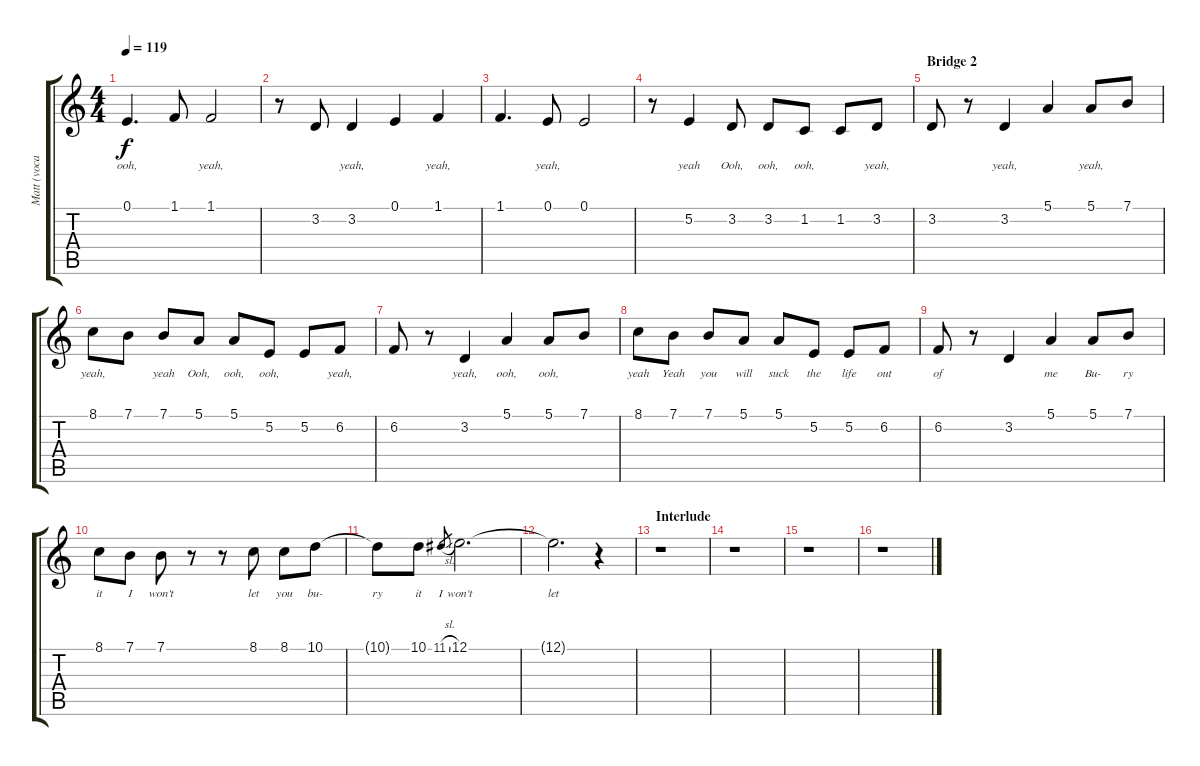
\track ("Matt (vocals)" "Matt (voca") {instrument ocarina}
\staff {score tabs}
\tuning (E4 B3 G3 D3 A2 E2) {hide}
\ts (4 4)
\tempo 119
\clef g2
\ks c
0.1.4{d lyrics (0 "ooh,") lyrics (1 "") lyrics (2 "") lyrics (3 "") lyrics (4 "") dy f} 1.1.8{lyrics (0 "") lyrics (1 "") lyrics (2 "") lyrics (3 "") lyrics (4 "")} 1.1.2{lyrics (0 "yeah,") lyrics (1 "") lyrics (2 "") lyrics (3 "") lyrics (4 "")} |
r.8 3.2.8{lyrics (0 "") lyrics (1 "") lyrics (2 "") lyrics (3 "") lyrics (4 "")} 3.2.4{lyrics (0 "yeah,") lyrics (1 "") lyrics (2 "") lyrics (3 "") lyrics (4 "")} 0.1.4{lyrics (0 "") lyrics (1 "") lyrics (2 "") lyrics (3 "") lyrics (4 "")} 1.1.4{lyrics (0 "yeah,") lyrics (1 "") lyrics (2 "") lyrics (3 "") lyrics (4 "")} |
1.1.4{d lyrics (0 "") lyrics (1 "") lyrics (2 "") lyrics (3 "") lyrics (4 "")} 0.1.8{lyrics (0 "yeah,") lyrics (1 "") lyrics (2 "") lyrics (3 "") lyrics (4 "")} 0.1.2{lyrics (0 "") lyrics (1 "") lyrics (2 "") lyrics (3 "") lyrics (4 "")} |
r.8 5.2.4{lyrics (0 "yeah") lyrics (1 "") lyrics (2 "") lyrics (3 "") lyrics (4 "")} 3.2.8{lyrics (0 "Ooh,") lyrics (1 "") lyrics (2 "") lyrics (3 "") lyrics (4 "")} 3.2.8{lyrics (0 "ooh,") lyrics (1 "") lyrics (2 "") lyrics (3 "") lyrics (4 "")} 1.2.8{lyrics (0 "ooh,") lyrics (1 "") lyrics (2 "") lyrics (3 "") lyrics (4 "")} 1.2.8{lyrics (0 "") lyrics (1 "") lyrics (2 "") lyrics (3 "") lyrics (4 "")} 3.2.8{lyrics (0 "yeah,") lyrics (1 "") lyrics (2 "") lyrics (3 "") lyrics (4 "")} |
\section ("" "Bridge 2")
3.2.8{lyrics (0 "") lyrics (1 "") lyrics (2 "") lyrics (3 "") lyrics (4 "")} r.8 3.2.4{lyrics (0 "yeah,") lyrics (1 "") lyrics (2 "") lyrics (3 "") lyrics (4 "")} 5.1.4{lyrics (0 "") lyrics (1 "") lyrics (2 "") lyrics (3 "") lyrics (4 "")} 5.1.8{lyrics (0 "yeah,") lyrics (1 "") lyrics (2 "") lyrics (3 "") lyrics (4 "")} 7.1.8{lyrics (0 "") lyrics (1 "") lyrics (2 "") lyrics (3 "") lyrics (4 "")} |
8.1.8{lyrics (0 "yeah,") lyrics (1 "") lyrics (2 "") lyrics (3 "") lyrics (4 "")} 7.1.8{lyrics (0 "") lyrics (1 "") lyrics (2 "") lyrics (3 "") lyrics (4 "")} 7.1.8{lyrics (0 "yeah") lyrics (1 "") lyrics (2 "") lyrics (3 "") lyrics (4 "")} 5.1.8{lyrics (0 "Ooh,") lyrics (1 "") lyrics (2 "") lyrics (3 "") lyrics (4 "")} 5.1.8{lyrics (0 "ooh,") lyrics (1 "") lyrics (2 "") lyrics (3 "") lyrics (4 "")} 5.2.8{lyrics (0 "ooh,") lyrics (1 "") lyrics (2 "") lyrics (3 "") lyrics (4 "")} 5.2.8{lyrics (0 "") lyrics (1 "") lyrics (2 "") lyrics (3 "") lyrics (4 "")} 6.2.8{lyrics (0 "yeah,") lyrics (1 "") lyrics (2 "") lyrics (3 "") lyrics (4 "")} |
6.2.8{lyrics (0 "") lyrics (1 "") lyrics (2 "") lyrics (3 "") lyrics (4 "")} r.8 3.2.4{lyrics (0 "yeah,") lyrics (1 "") lyrics (2 "") lyrics (3 "") lyrics (4 "")} 5.1.4{lyrics (0 "ooh,") lyrics (1 "") lyrics (2 "") lyrics (3 "") lyrics (4 "")} 5.1.8{lyrics (0 "ooh,") lyrics (1 "") lyrics (2 "") lyrics (3 "") lyrics (4 "")} 7.1.8{lyrics (0 "") lyrics (1 "") lyrics (2 "") lyrics (3 "") lyrics (4 "")} |
8.1.8{lyrics (0 "yeah") lyrics (1 "") lyrics (2 "") lyrics (3 "") lyrics (4 "")} 7.1.8{lyrics (0 "Yeah") lyrics (1 "") lyrics (2 "") lyrics (3 "") lyrics (4 "")} 7.1.8{lyrics (0 "you") lyrics (1 "") lyrics (2 "") lyrics (3 "") lyrics (4 "")} 5.1.8{lyrics (0 "will") lyrics (1 "") lyrics (2 "") lyrics (3 "") lyrics (4 "")} 5.1.8{lyrics (0 "suck") lyrics (1 "") lyrics (2 "") lyrics (3 "") lyrics (4 "")} 5.2.8{lyrics (0 "the") lyrics (1 "") lyrics (2 "") lyrics (3 "") lyrics (4 "")} 5.2.8{lyrics (0 "life") lyrics (1 "") lyrics (2 "") lyrics (3 "") lyrics (4 "")} 6.2.8{lyrics (0 "out") lyrics (1 "") lyrics (2 "") lyrics (3 "") lyrics (4 "")} |
6.2.8{lyrics (0 "of") lyrics (1 "") lyrics (2 "") lyrics (3 "") lyrics (4 "")} r.8 3.2.4{lyrics (0 "") lyrics (1 "") lyrics (2 "") lyrics (3 "") lyrics (4 "")} 5.1.4{lyrics (0 "me") lyrics (1 "") lyrics (2 "") lyrics (3 "") lyrics (4 "")} 5.1.8{lyrics (0 "Bu-") lyrics (1 "") lyrics (2 "") lyrics (3 "") lyrics (4 "")} 7.1.8{lyrics (0 "ry") lyrics (1 "") lyrics (2 "") lyrics (3 "") lyrics (4 "")} |
8.1.8{lyrics (0 "it") lyrics (1 "") lyrics (2 "") lyrics (3 "") lyrics (4 "")} 7.1.8{lyrics (0 "I") lyrics (1 "") lyrics (2 "") lyrics (3 "") lyrics (4 "")} 7.1.8{lyrics (0 "won't") lyrics (1 "") lyrics (2 "") lyrics (3 "") lyrics (4 "")} r.8 r.8 8.1.8{lyrics (0 "let") lyrics (1 "") lyrics (2 "") lyrics (3 "") lyrics (4 "")} 8.1.8{lyrics (0 "you") lyrics (1 "") lyrics (2 "") lyrics (3 "") lyrics (4 "")} 10.1.8{lyrics (0 "bu-") lyrics (1 "") lyrics (2 "") lyrics (3 "") lyrics (4 "")} |
10.1{t}.8{lyrics (0 "ry") lyrics (1 "") lyrics (2 "") lyrics (3 "") lyrics (4 "")} 10.1.8{lyrics (0 "it") lyrics (1 "") lyrics (2 "") lyrics (3 "") lyrics (4 "")} 11.1{sl}.8{lyrics (0 "I") lyrics (1 "") lyrics (2 "") lyrics (3 "") lyrics (4 "") gr} 12.1.2{d lyrics (0 "won't") lyrics (1 "") lyrics (2 "") lyrics (3 "") lyrics (4 "")} |
12.1{t}.2{d lyrics (0 "let") lyrics (1 "") lyrics (2 "") lyrics (3 "") lyrics (4 "")} r.4 |
\section ("" "Interlude")
r.1 |
r.1 |
r.1 |
r.1
